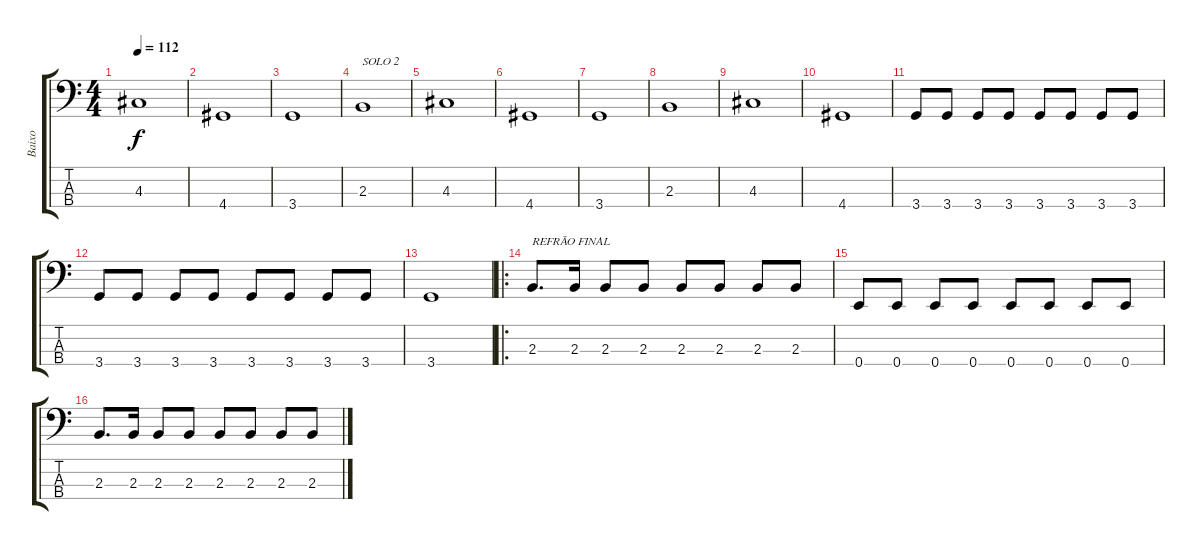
\track ("Baixo" "Baixo") {instrument electricbassfinger}
\staff {score tabs}
\tuning (G2 D2 A1 E1) {hide}
\ts (4 4)
\tempo 112
\clef f4
\ks c
4.3.1{dy f} |
4.4.1 |
3.4.1 |
2.3.1{txt "SOLO 2"} |
4.3.1 |
4.4.1 |
3.4.1 |
2.3.1 |
4.3.1 |
4.4.1 |
3.4.8 3.4.8 3.4.8 3.4.8 3.4.8 3.4.8 3.4.8 3.4.8 |
3.4.8 3.4.8 3.4.8 3.4.8 3.4.8 3.4.8 3.4.8 3.4.8 |
3.4.1 |
\ro
2.3.8{d txt "REFRÃO FINAL"} 2.3.16 2.3.8 2.3.8 2.3.8 2.3.8 2.3.8 2.3.8 |
0.4.8 0.4.8 0.4.8 0.4.8 0.4.8 0.4.8 0.4.8 0.4.8 |
2.3.8{d} 2.3.16 2.3.8 2.3.8 2.3.8 2.3.8 2.3.8 2.3.8
